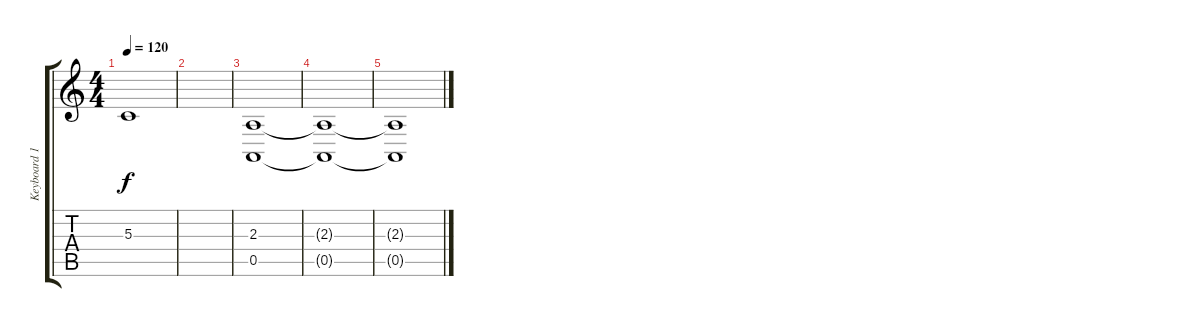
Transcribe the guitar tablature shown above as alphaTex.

\track ("Keyboard 1" "Keyboard 1") {instrument acousticgrandpiano}
\staff {score tabs}
\tuning (E4 B3 G3 D3 A2 D2) {hide}
\ts (4 4)
\tempo 120
\clef g2
\ks c
5.3{t}.1{dy f} |
|
(2.3 0.5).1{volume 16 instrument fx6goblins} |
(2.3{t} 0.5{t}).1 |
(2.3{t} 0.5{t}).1
